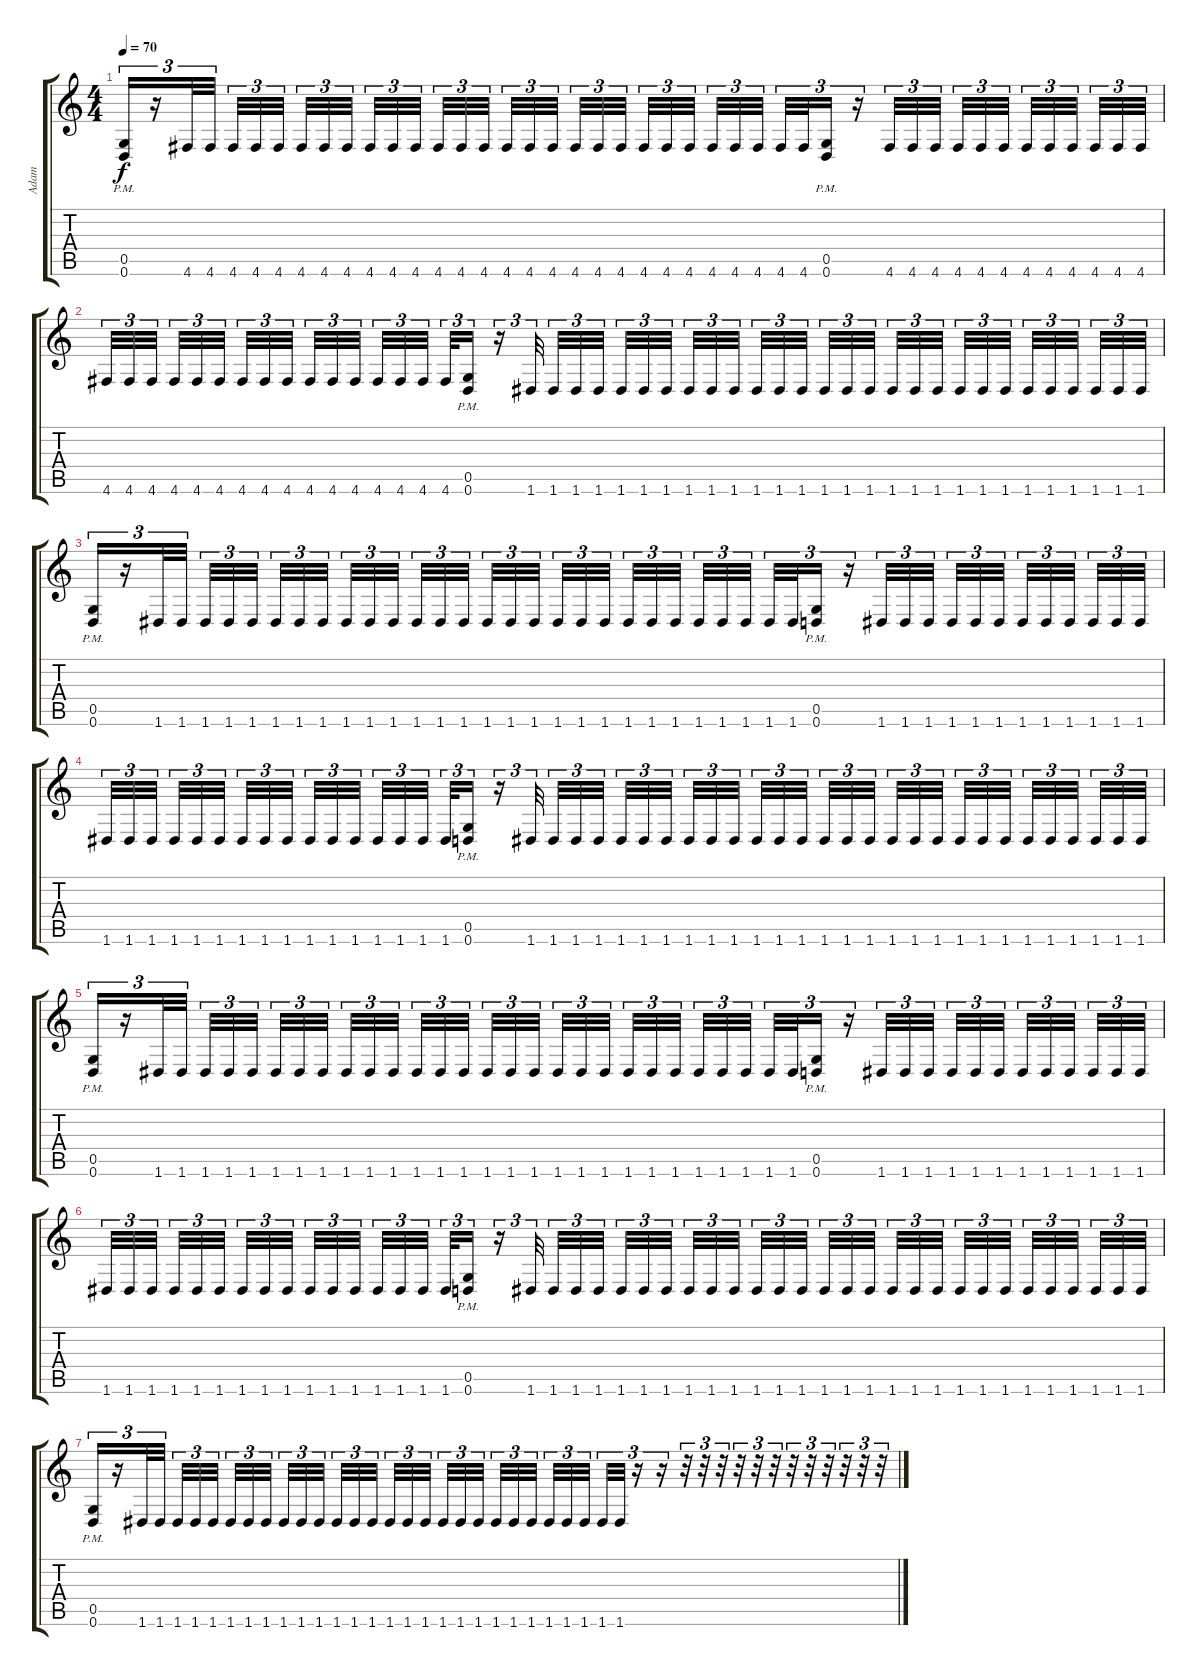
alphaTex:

\track ("Adam" "Adam") {instrument overdrivenguitar}
\staff {score tabs}
\tuning (D4 A3 F3 C3 G2 D2) {hide}
\ts (4 4)
\tempo 70
\clef g2
\ks c
(0.5{pm} 0.6{pm}).16{tu (3 2) dy f} r.16{tu (3 2)} 4.6.32{tu (3 2)} 4.6.32{tu (3 2) beam splitsecondary} 4.6.32{tu (3 2)} 4.6.32{tu (3 2)} 4.6.32{tu (3 2) beam splitsecondary} 4.6.32{tu (3 2)} 4.6.32{tu (3 2)} 4.6.32{tu (3 2)} 4.6.32{tu (3 2)} 4.6.32{tu (3 2)} 4.6.32{tu (3 2) beam splitsecondary} 4.6.32{tu (3 2)} 4.6.32{tu (3 2)} 4.6.32{tu (3 2) beam splitsecondary} 4.6.32{tu (3 2)} 4.6.32{tu (3 2)} 4.6.32{tu (3 2) beam splitsecondary} 4.6.32{tu (3 2)} 4.6.32{tu (3 2)} 4.6.32{tu (3 2)} 4.6.32{tu (3 2)} 4.6.32{tu (3 2)} 4.6.32{tu (3 2) beam splitsecondary} 4.6.32{tu (3 2)} 4.6.32{tu (3 2)} 4.6.32{tu (3 2) beam splitsecondary} 4.6.32{tu (3 2)} 4.6.32{tu (3 2)} (0.5{pm} 0.6{pm}).16{tu (3 2)} r.16{tu (3 2)} 4.6.32{tu (3 2)} 4.6.32{tu (3 2)} 4.6.32{tu (3 2) beam splitsecondary} 4.6.32{tu (3 2)} 4.6.32{tu (3 2)} 4.6.32{tu (3 2) beam splitsecondary} 4.6.32{tu (3 2)} 4.6.32{tu (3 2)} 4.6.32{tu (3 2) beam splitsecondary} 4.6.32{tu (3 2)} 4.6.32{tu (3 2)} 4.6.32{tu (3 2)} |
4.6.32{tu (3 2)} 4.6.32{tu (3 2)} 4.6.32{tu (3 2) beam splitsecondary} 4.6.32{tu (3 2)} 4.6.32{tu (3 2)} 4.6.32{tu (3 2) beam splitsecondary} 4.6.32{tu (3 2)} 4.6.32{tu (3 2)} 4.6.32{tu (3 2) beam splitsecondary} 4.6.32{tu (3 2)} 4.6.32{tu (3 2)} 4.6.32{tu (3 2)} 4.6.32{tu (3 2)} 4.6.32{tu (3 2)} 4.6.32{tu (3 2) beam splitsecondary} 4.6.32{tu (3 2)} (0.5{pm} 0.6{pm}).16{tu (3 2)} r.16{tu (3 2)} 1.6.32{tu (3 2) beam splitsecondary} 1.6.32{tu (3 2)} 1.6.32{tu (3 2)} 1.6.32{tu (3 2)} 1.6.32{tu (3 2)} 1.6.32{tu (3 2)} 1.6.32{tu (3 2) beam splitsecondary} 1.6.32{tu (3 2)} 1.6.32{tu (3 2)} 1.6.32{tu (3 2) beam splitsecondary} 1.6.32{tu (3 2)} 1.6.32{tu (3 2)} 1.6.32{tu (3 2) beam splitsecondary} 1.6.32{tu (3 2)} 1.6.32{tu (3 2)} 1.6.32{tu (3 2)} 1.6.32{tu (3 2)} 1.6.32{tu (3 2)} 1.6.32{tu (3 2) beam splitsecondary} 1.6.32{tu (3 2)} 1.6.32{tu (3 2)} 1.6.32{tu (3 2) beam splitsecondary} 1.6.32{tu (3 2)} 1.6.32{tu (3 2)} 1.6.32{tu (3 2) beam splitsecondary} 1.6.32{tu (3 2)} 1.6.32{tu (3 2)} 1.6.32{tu (3 2)} |
(0.5{pm} 0.6{pm}).16{tu (3 2)} r.16{tu (3 2)} 1.6.32{tu (3 2)} 1.6.32{tu (3 2) beam splitsecondary} 1.6.32{tu (3 2)} 1.6.32{tu (3 2)} 1.6.32{tu (3 2) beam splitsecondary} 1.6.32{tu (3 2)} 1.6.32{tu (3 2)} 1.6.32{tu (3 2)} 1.6.32{tu (3 2)} 1.6.32{tu (3 2)} 1.6.32{tu (3 2) beam splitsecondary} 1.6.32{tu (3 2)} 1.6.32{tu (3 2)} 1.6.32{tu (3 2) beam splitsecondary} 1.6.32{tu (3 2)} 1.6.32{tu (3 2)} 1.6.32{tu (3 2) beam splitsecondary} 1.6.32{tu (3 2)} 1.6.32{tu (3 2)} 1.6.32{tu (3 2)} 1.6.32{tu (3 2)} 1.6.32{tu (3 2)} 1.6.32{tu (3 2) beam splitsecondary} 1.6.32{tu (3 2)} 1.6.32{tu (3 2)} 1.6.32{tu (3 2) beam splitsecondary} 1.6.32{tu (3 2)} 1.6.32{tu (3 2)} (0.5{pm} 0.6{pm}).16{tu (3 2)} r.16{tu (3 2)} 1.6.32{tu (3 2)} 1.6.32{tu (3 2)} 1.6.32{tu (3 2) beam splitsecondary} 1.6.32{tu (3 2)} 1.6.32{tu (3 2)} 1.6.32{tu (3 2) beam splitsecondary} 1.6.32{tu (3 2)} 1.6.32{tu (3 2)} 1.6.32{tu (3 2) beam splitsecondary} 1.6.32{tu (3 2)} 1.6.32{tu (3 2)} 1.6.32{tu (3 2)} |
1.6.32{tu (3 2)} 1.6.32{tu (3 2)} 1.6.32{tu (3 2) beam splitsecondary} 1.6.32{tu (3 2)} 1.6.32{tu (3 2)} 1.6.32{tu (3 2) beam splitsecondary} 1.6.32{tu (3 2)} 1.6.32{tu (3 2)} 1.6.32{tu (3 2) beam splitsecondary} 1.6.32{tu (3 2)} 1.6.32{tu (3 2)} 1.6.32{tu (3 2)} 1.6.32{tu (3 2)} 1.6.32{tu (3 2)} 1.6.32{tu (3 2) beam splitsecondary} 1.6.32{tu (3 2)} (0.5{pm} 0.6{pm}).16{tu (3 2)} r.16{tu (3 2)} 1.6.32{tu (3 2) beam splitsecondary} 1.6.32{tu (3 2)} 1.6.32{tu (3 2)} 1.6.32{tu (3 2)} 1.6.32{tu (3 2)} 1.6.32{tu (3 2)} 1.6.32{tu (3 2) beam splitsecondary} 1.6.32{tu (3 2)} 1.6.32{tu (3 2)} 1.6.32{tu (3 2) beam splitsecondary} 1.6.32{tu (3 2)} 1.6.32{tu (3 2)} 1.6.32{tu (3 2) beam splitsecondary} 1.6.32{tu (3 2)} 1.6.32{tu (3 2)} 1.6.32{tu (3 2)} 1.6.32{tu (3 2)} 1.6.32{tu (3 2)} 1.6.32{tu (3 2) beam splitsecondary} 1.6.32{tu (3 2)} 1.6.32{tu (3 2)} 1.6.32{tu (3 2) beam splitsecondary} 1.6.32{tu (3 2)} 1.6.32{tu (3 2)} 1.6.32{tu (3 2) beam splitsecondary} 1.6.32{tu (3 2)} 1.6.32{tu (3 2)} 1.6.32{tu (3 2)} |
(0.5{pm} 0.6{pm}).16{tu (3 2)} r.16{tu (3 2)} 1.6.32{tu (3 2)} 1.6.32{tu (3 2) beam splitsecondary} 1.6.32{tu (3 2)} 1.6.32{tu (3 2)} 1.6.32{tu (3 2) beam splitsecondary} 1.6.32{tu (3 2)} 1.6.32{tu (3 2)} 1.6.32{tu (3 2)} 1.6.32{tu (3 2)} 1.6.32{tu (3 2)} 1.6.32{tu (3 2) beam splitsecondary} 1.6.32{tu (3 2)} 1.6.32{tu (3 2)} 1.6.32{tu (3 2) beam splitsecondary} 1.6.32{tu (3 2)} 1.6.32{tu (3 2)} 1.6.32{tu (3 2) beam splitsecondary} 1.6.32{tu (3 2)} 1.6.32{tu (3 2)} 1.6.32{tu (3 2)} 1.6.32{tu (3 2)} 1.6.32{tu (3 2)} 1.6.32{tu (3 2) beam splitsecondary} 1.6.32{tu (3 2)} 1.6.32{tu (3 2)} 1.6.32{tu (3 2) beam splitsecondary} 1.6.32{tu (3 2)} 1.6.32{tu (3 2)} (0.5{pm} 0.6{pm}).16{tu (3 2)} r.16{tu (3 2)} 1.6.32{tu (3 2)} 1.6.32{tu (3 2)} 1.6.32{tu (3 2) beam splitsecondary} 1.6.32{tu (3 2)} 1.6.32{tu (3 2)} 1.6.32{tu (3 2) beam splitsecondary} 1.6.32{tu (3 2)} 1.6.32{tu (3 2)} 1.6.32{tu (3 2) beam splitsecondary} 1.6.32{tu (3 2)} 1.6.32{tu (3 2)} 1.6.32{tu (3 2)} |
1.6.32{tu (3 2)} 1.6.32{tu (3 2)} 1.6.32{tu (3 2) beam splitsecondary} 1.6.32{tu (3 2)} 1.6.32{tu (3 2)} 1.6.32{tu (3 2) beam splitsecondary} 1.6.32{tu (3 2)} 1.6.32{tu (3 2)} 1.6.32{tu (3 2) beam splitsecondary} 1.6.32{tu (3 2)} 1.6.32{tu (3 2)} 1.6.32{tu (3 2)} 1.6.32{tu (3 2)} 1.6.32{tu (3 2)} 1.6.32{tu (3 2) beam splitsecondary} 1.6.32{tu (3 2)} (0.5{pm} 0.6{pm}).16{tu (3 2)} r.16{tu (3 2)} 1.6.32{tu (3 2) beam splitsecondary} 1.6.32{tu (3 2)} 1.6.32{tu (3 2)} 1.6.32{tu (3 2)} 1.6.32{tu (3 2)} 1.6.32{tu (3 2)} 1.6.32{tu (3 2) beam splitsecondary} 1.6.32{tu (3 2)} 1.6.32{tu (3 2)} 1.6.32{tu (3 2) beam splitsecondary} 1.6.32{tu (3 2)} 1.6.32{tu (3 2)} 1.6.32{tu (3 2) beam splitsecondary} 1.6.32{tu (3 2)} 1.6.32{tu (3 2)} 1.6.32{tu (3 2)} 1.6.32{tu (3 2)} 1.6.32{tu (3 2)} 1.6.32{tu (3 2) beam splitsecondary} 1.6.32{tu (3 2)} 1.6.32{tu (3 2)} 1.6.32{tu (3 2) beam splitsecondary} 1.6.32{tu (3 2)} 1.6.32{tu (3 2)} 1.6.32{tu (3 2) beam splitsecondary} 1.6.32{tu (3 2)} 1.6.32{tu (3 2)} 1.6.32{tu (3 2)} |
(0.5{pm} 0.6{pm}).16{tu (3 2)} r.16{tu (3 2)} 1.6.32{tu (3 2)} 1.6.32{tu (3 2) beam splitsecondary} 1.6.32{tu (3 2)} 1.6.32{tu (3 2)} 1.6.32{tu (3 2) beam splitsecondary} 1.6.32{tu (3 2)} 1.6.32{tu (3 2)} 1.6.32{tu (3 2)} 1.6.32{tu (3 2)} 1.6.32{tu (3 2)} 1.6.32{tu (3 2) beam splitsecondary} 1.6.32{tu (3 2)} 1.6.32{tu (3 2)} 1.6.32{tu (3 2) beam splitsecondary} 1.6.32{tu (3 2)} 1.6.32{tu (3 2)} 1.6.32{tu (3 2) beam splitsecondary} 1.6.32{tu (3 2)} 1.6.32{tu (3 2)} 1.6.32{tu (3 2)} 1.6.32{tu (3 2)} 1.6.32{tu (3 2)} 1.6.32{tu (3 2) beam splitsecondary} 1.6.32{tu (3 2)} 1.6.32{tu (3 2)} 1.6.32{tu (3 2) beam splitsecondary} 1.6.32{tu (3 2)} 1.6.32{tu (3 2)} r.16{tu (3 2)} r.16{tu (3 2)} r.32{tu (3 2)} r.32{tu (3 2)} r.32{tu (3 2)} r.32{tu (3 2)} r.32{tu (3 2)} r.32{tu (3 2)} r.32{tu (3 2)} r.32{tu (3 2)} r.32{tu (3 2)} r.32{tu (3 2)} r.32{tu (3 2)} r.32{tu (3 2)}
